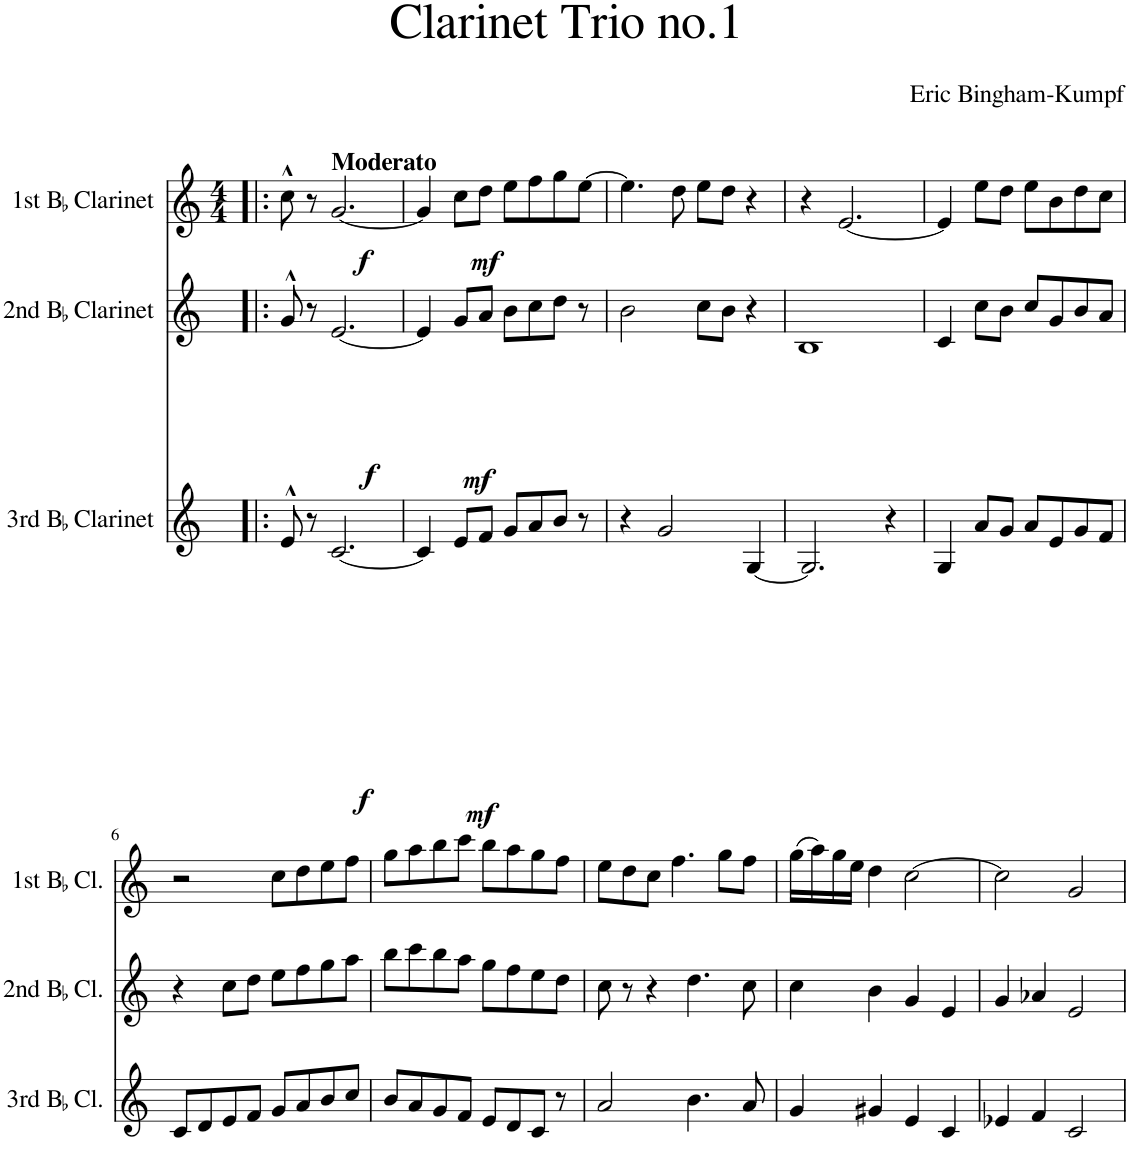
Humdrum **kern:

**kern	**dynam	**kern	**dynam	**kern	**dynam
*part3	*part3	*part2	*part2	*part1	*part1
*staff3	*staff3	*staff2	*staff2	*staff1	*staff1
*I"3rd BaccidentalFlat Clarinet	*	*I"2nd BaccidentalFlat Clarinet	*	*I"1st BaccidentalFlat Clarinet	*
*I'3rd BaccidentalFlat Cl.	*	*I'2nd BaccidentalFlat Cl.	*	*I'1st BaccidentalFlat Cl.	*
*clefG2	*	*clefG2	*	*clefG2	*
*Trd1c2	*	*Trd1c2	*	*Trd1c2	*
*k[]	*	*k[]	*	*k[]	*
*	*	*	*	*M4/4	*
=1!|:	=1!|:	=1!|:	=1!|:	=1!|:	=1!|:
!	!LO:DY:b	!	!LO:DY:b	!	!LO:DY:b
8e^^/	f	8g^^/	f	8cc^^\	f
8r	.	8r	.	8r	.
!	!	!	!	!LO:TX:a:B:t=Moderato	!
!	!LO:DY:b	!	!LO:DY:b	!	!LO:DY:b
[2.c/	mf	[2.e/	mf	[2.g/	mf
=2	=2	=2	=2	=2	=2
4c/]	.	4e/]	.	4g/]	.
8e/L	.	8g/L	.	8cc\L	.
8f/J	.	8a/J	.	8dd\J	.
8g/L	.	8b\L	.	8ee\L	.
8a/	.	8cc\	.	8ff\	.
8b/J	.	8dd\J	.	8gg\	.
8r	.	8r	.	[8ee\J	.
=3	=3	=3	=3	=3	=3
4r	.	2b\	.	4.ee\]	.
2g/	.	.	.	.	.
.	.	.	.	8dd\	.
.	.	8cc\L	.	8ee\L	.
.	.	8b\J	.	8dd\J	.
[4G/	.	4r	.	4r	.
=4	=4	=4	=4	=4	=4
2.G/]	.	1B	.	4r	.
.	.	.	.	[2.e/	.
4r	.	.	.	.	.
=5	=5	=5	=5	=5	=5
4G/	.	4c/	.	4e/]	.
8a/L	.	8cc\L	.	8ee\L	.
8g/J	.	8b\J	.	8dd\J	.
8a/L	.	8cc/L	.	8ee\L	.
8e/	.	8g/	.	8b\	.
8g/	.	8b/	.	8dd\	.
8f/J	.	8a/J	.	8cc\J	.
!!LO:LB:g=z
=6	=6	=6	=6	=6	=6
8c/L	.	4r	.	2r	.
8d/	.	.	.	.	.
8e/	.	8cc\L	.	.	.
8f/J	.	8dd\J	.	.	.
8g/L	.	8ee\L	.	8cc\L	.
8a/	.	8ff\	.	8dd\	.
8b/	.	8gg\	.	8ee\	.
8cc/J	.	8aa\J	.	8ff\J	.
=7	=7	=7	=7	=7	=7
8b/L	.	8bb\L	.	8gg\L	.
8a/	.	8ccc\	.	8aa\	.
8g/	.	8bb\	.	8bb\	.
8f/J	.	8aa\J	.	8ccc\J	.
8e/L	.	8gg\L	.	8bb\L	.
8d/	.	8ff\	.	8aa\	.
8c/J	.	8ee\	.	8gg\	.
8r	.	8dd\J	.	8ff\J	.
=8	=8	=8	=8	=8	=8
2a/	.	8cc\	.	8ee\L	.
.	.	8r	.	8dd\	.
.	.	4r	.	8cc\J	.
.	.	.	.	4.ff\	.
4.b\	.	4.dd\	.	.	.
.	.	.	.	8gg\L	.
8a/	.	8cc\	.	8ff\J	.
=9	=9	=9	=9	=9	=9
4g/	.	4cc\	.	(16gg\LL	.
.	.	.	.	16aa\)	.
.	.	.	.	16gg\	.
.	.	.	.	16ee\JJ	.
4g#X/	.	4b\	.	4dd\	.
4e/	.	4g/	.	[2cc\	.
4c/	.	4e/	.	.	.
=10	=10	=10	=10	=10	=10
4e-X/	.	4g/	.	2cc\]	.
4f/	.	4a-X/	.	.	.
2c/	.	2e/	.	2g/	.
=	=	=	=	=	=
*-	*-	*-	*-	*-	*-
